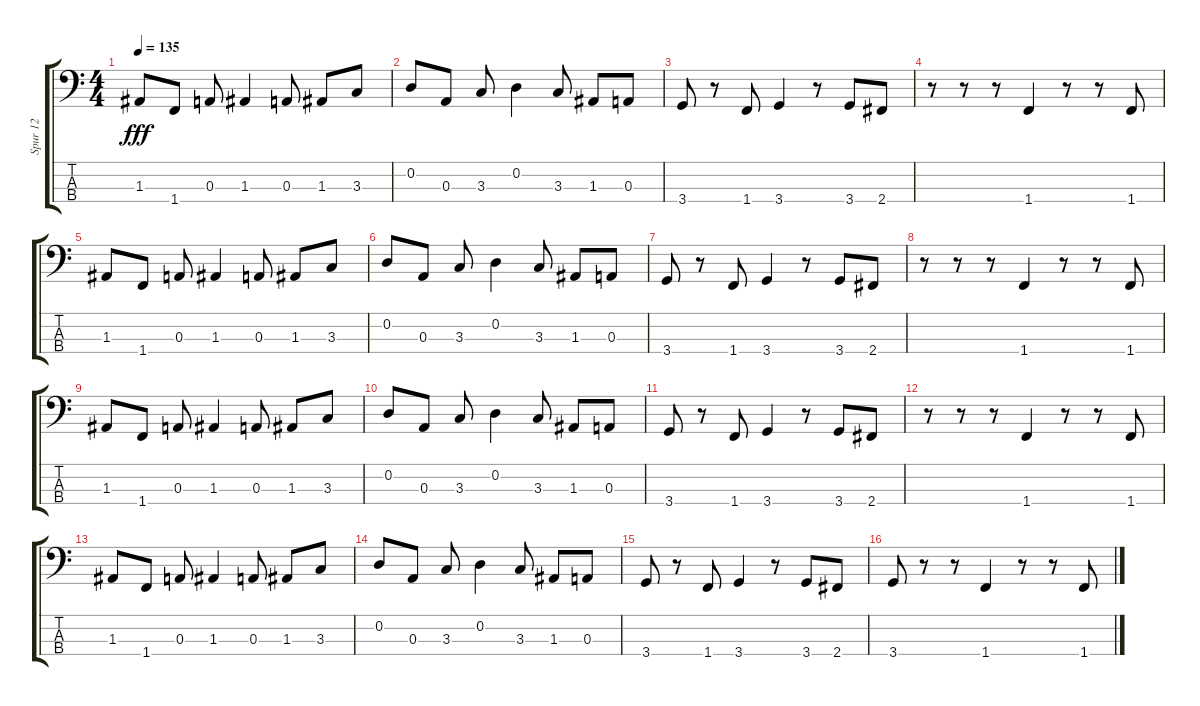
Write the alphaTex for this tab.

\track ("Spur 12" "Spur 12") {instrument electricbasspick}
\staff {score tabs}
\tuning (G2 D2 A1 E1) {hide}
\ts (4 4)
\tempo 135
\clef f4
\ks c
1.3.8{dy fff} 1.4.8 0.3.8 1.3.4 0.3.8 1.3.8 3.3.8 |
0.2.8 0.3.8 3.3.8 0.2.4 3.3.8 1.3.8 0.3.8 |
3.4.8 r.8 1.4.8 3.4.4 r.8 3.4.8 2.4.8 |
r.8 r.8 r.8 1.4.4 r.8 r.8 1.4.8 |
1.3.8 1.4.8 0.3.8 1.3.4 0.3.8 1.3.8 3.3.8 |
0.2.8 0.3.8 3.3.8 0.2.4 3.3.8 1.3.8 0.3.8 |
3.4.8 r.8 1.4.8 3.4.4 r.8 3.4.8 2.4.8 |
r.8 r.8 r.8 1.4.4 r.8 r.8 1.4.8 |
1.3.8 1.4.8 0.3.8 1.3.4 0.3.8 1.3.8 3.3.8 |
0.2.8 0.3.8 3.3.8 0.2.4 3.3.8 1.3.8 0.3.8 |
3.4.8 r.8 1.4.8 3.4.4 r.8 3.4.8 2.4.8 |
r.8 r.8 r.8 1.4.4 r.8 r.8 1.4.8 |
1.3.8 1.4.8 0.3.8 1.3.4 0.3.8 1.3.8 3.3.8 |
0.2.8 0.3.8 3.3.8 0.2.4 3.3.8 1.3.8 0.3.8 |
3.4.8 r.8 1.4.8 3.4.4 r.8 3.4.8 2.4.8 |
3.4.8 r.8 r.8 1.4.4 r.8 r.8 1.4.8
